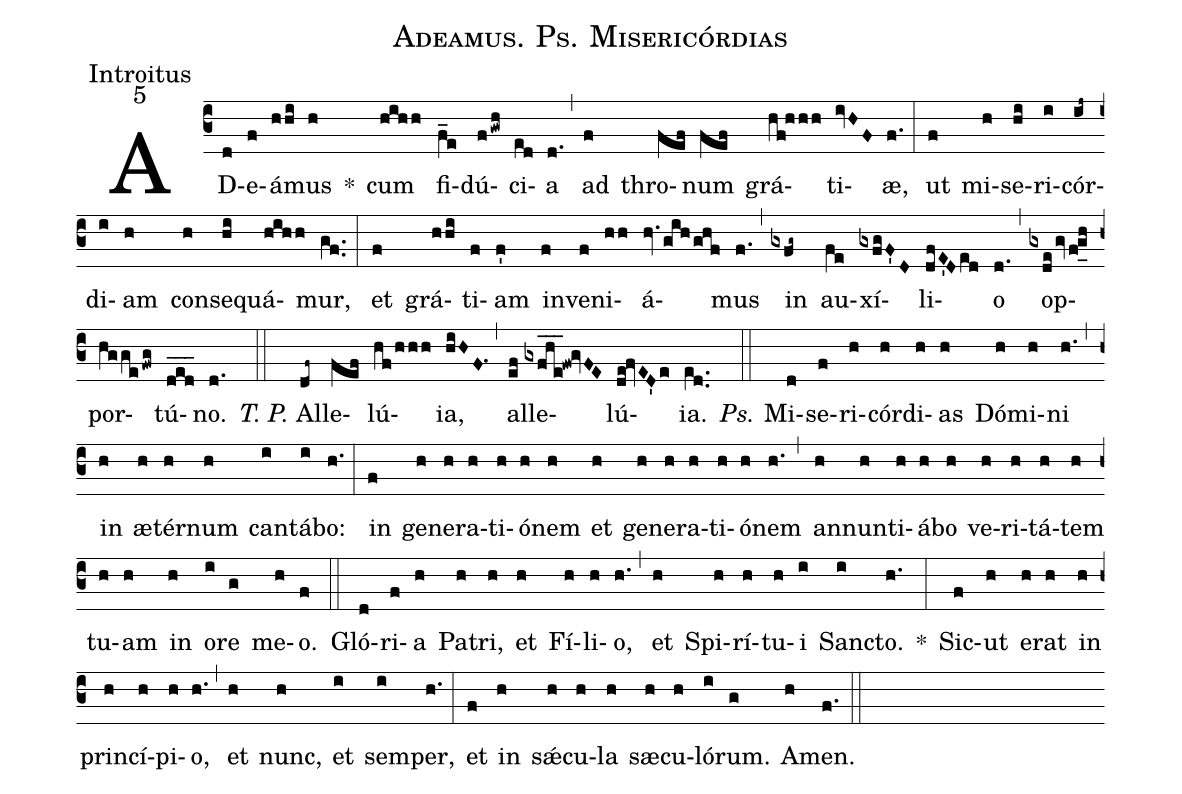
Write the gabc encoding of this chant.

name: Adeamus. Ps. Misericórdias;
office-part: Introitus;
mode: 5;
%%
(c3)
AD(d)e(f)á(hhi)mus(h) *()
cum(hihh) fi(f_e)dú(fgwh)ci(ed)a(d.) (,)
ad(f) thro(fef)num(fef) grá(hf!hhh)ti(ivHF)æ,(f.) (:)
ut(f) mi(h)se(hi)ri(i)cór(ij~)di(i)am(h) con(h)se(hi)quá(hihh)mur,(gf..) (:)
et(f) grá(hhi)ti(f)am(f') in(f)ve(f)ni(hh)á(hv.gihghf)mus(f.) (,)
in(gxfg~) au(fe)xí(gxfgF'D)li(dfE'Ded)o(d.) (,)
op(gxdegvfg_h)por(hggefwg)tú(d_e_d_)no.(d.) (::)
<i>T. P.</i>
Al(df~)le(fef)lú(hf/hhh)ia,(hiHF.1) (,)
al(ef)le(gxfhe___!fw!gvFE)lú(de!fvED'e)ia.(e[ll:1]d..) (::)
<i>Ps.</i>
Mi(d)se(f)ri(h)cór(h)di(h)as(h) Dó(h)mi(h)ni(h.) (,)
in(h) æ(h)tér(h)num(h) can(i)tá(i)bo:(h.) (:)
in(f) ge(h)ne(h)ra(h)ti(h)ó(h)nem(h) et(h) ge(h)ne(h)ra(h)ti(h)ó(h)nem(h.) (,)
an(h)nun(h)ti(h)á(h)bo(h) ve(h)ri(h)tá(h)tem(h) tu(h)am(h) in(h) o(i)re(g) me(h)o.(f) (::)
Gló(d)ri(f)a(h) Pa(h)tri,(h) et(h) Fí(h)li(h)o,(h.) (,)
et(h) Spi(h)rí(h)tu(h)i(i) Sanc(i)to.(h.) *(:)
Sic(f)ut(h) e(h)rat(h) in(h) prin(h)cí(h)pi(h)o,(h.) (,)
et(h) nunc,(h) et(i) sem(i)per,(h.) (:)
et(f) in(h) sǽ(h)cu(h)la(h) sæ(h)cu(h)ló(i)rum.(g) A(h)men.(f.) (::)
